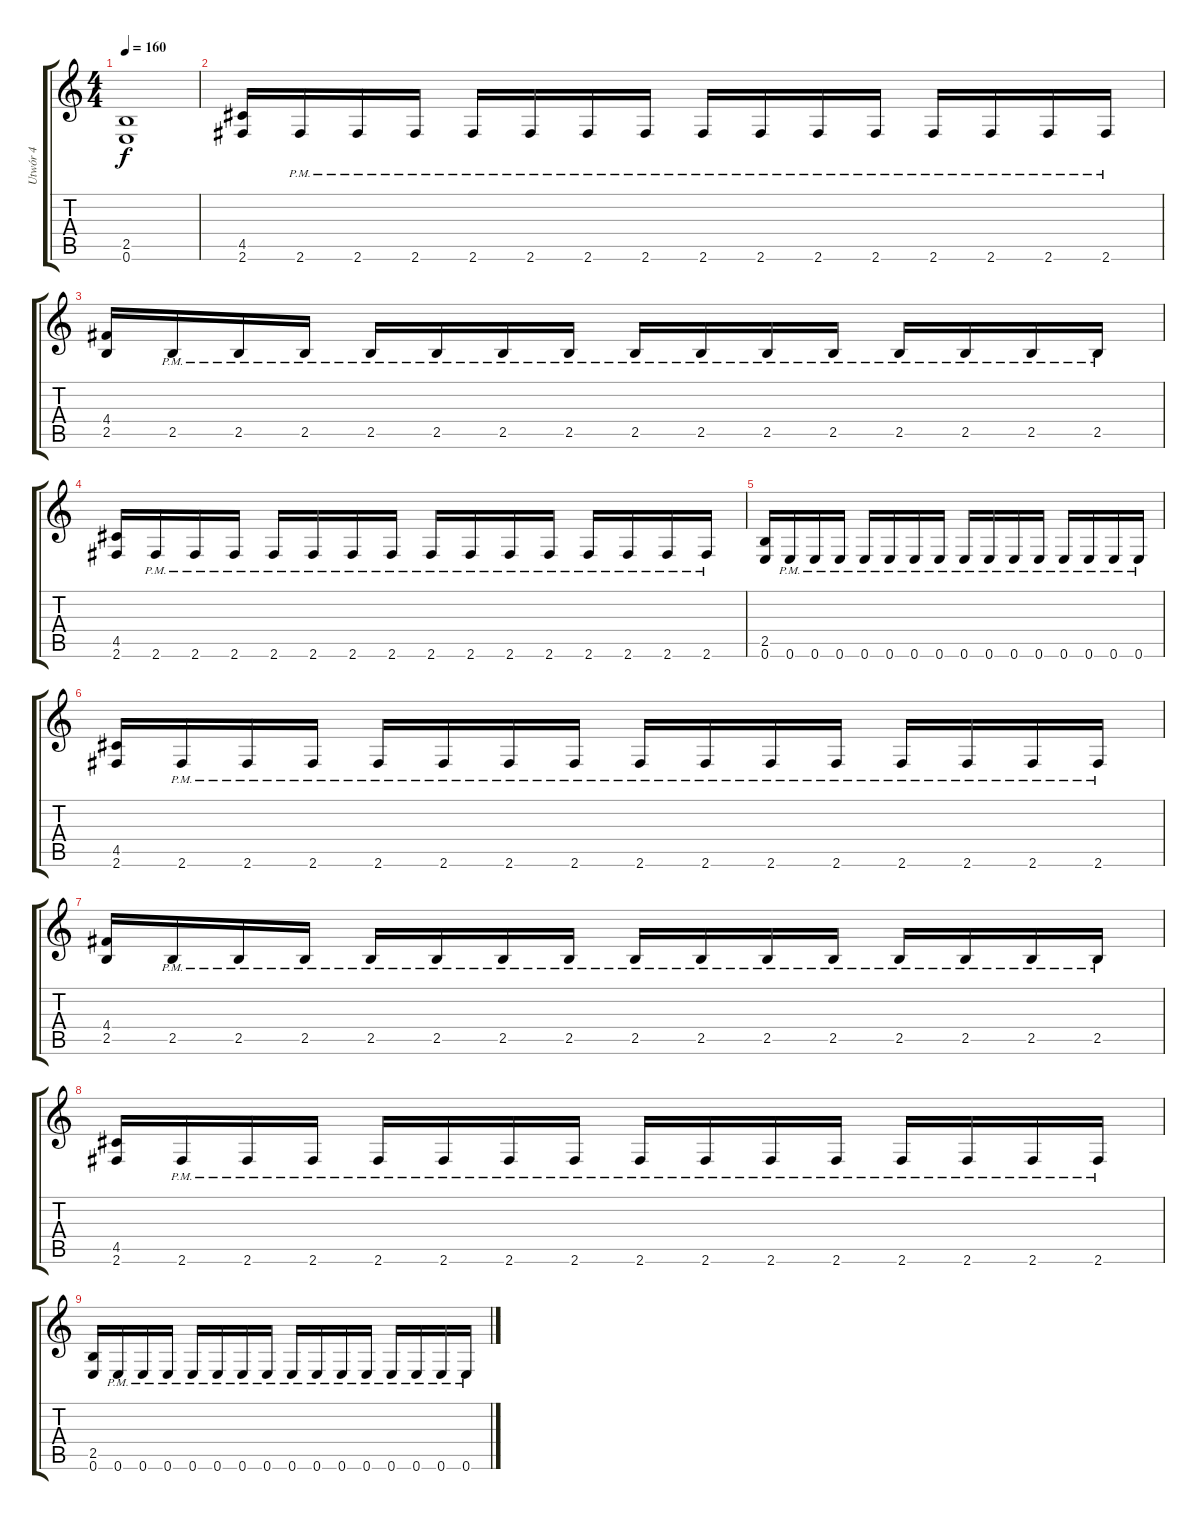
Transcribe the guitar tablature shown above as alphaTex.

\track ("Utwór 4" "Utwór 4") {instrument distortionguitar}
\staff {score tabs}
\tuning (E4 B3 G3 D3 A2 E2) {hide}
\ts (4 4)
\tempo 160
\clef g2
\ks c
(2.5 0.6).1{dy f} |
(4.5 2.6).16 2.6{pm}.16 2.6{pm}.16 2.6{pm}.16 2.6{pm}.16 2.6{pm}.16 2.6{pm}.16 2.6{pm}.16 2.6{pm}.16 2.6{pm}.16 2.6{pm}.16 2.6{pm}.16 2.6{pm}.16 2.6{pm}.16 2.6{pm}.16 2.6{pm}.16 |
(4.4 2.5).16 2.5{pm}.16 2.5{pm}.16 2.5{pm}.16 2.5{pm}.16 2.5{pm}.16 2.5{pm}.16 2.5{pm}.16 2.5{pm}.16 2.5{pm}.16 2.5{pm}.16 2.5{pm}.16 2.5{pm}.16 2.5{pm}.16 2.5{pm}.16 2.5{pm}.16 |
(4.5 2.6).16 2.6{pm}.16 2.6{pm}.16 2.6{pm}.16 2.6{pm}.16 2.6{pm}.16 2.6{pm}.16 2.6{pm}.16 2.6{pm}.16 2.6{pm}.16 2.6{pm}.16 2.6{pm}.16 2.6{pm}.16 2.6{pm}.16 2.6{pm}.16 2.6{pm}.16 |
(2.5 0.6).16 0.6{pm}.16 0.6{pm}.16 0.6{pm}.16 0.6{pm}.16 0.6{pm}.16 0.6{pm}.16 0.6{pm}.16 0.6{pm}.16 0.6{pm}.16 0.6{pm}.16 0.6{pm}.16 0.6{pm}.16 0.6{pm}.16 0.6{pm}.16 0.6{pm}.16 |
(4.5 2.6).16 2.6{pm}.16 2.6{pm}.16 2.6{pm}.16 2.6{pm}.16 2.6{pm}.16 2.6{pm}.16 2.6{pm}.16 2.6{pm}.16 2.6{pm}.16 2.6{pm}.16 2.6{pm}.16 2.6{pm}.16 2.6{pm}.16 2.6{pm}.16 2.6{pm}.16 |
(4.4 2.5).16 2.5{pm}.16 2.5{pm}.16 2.5{pm}.16 2.5{pm}.16 2.5{pm}.16 2.5{pm}.16 2.5{pm}.16 2.5{pm}.16 2.5{pm}.16 2.5{pm}.16 2.5{pm}.16 2.5{pm}.16 2.5{pm}.16 2.5{pm}.16 2.5{pm}.16 |
(4.5 2.6).16 2.6{pm}.16 2.6{pm}.16 2.6{pm}.16 2.6{pm}.16 2.6{pm}.16 2.6{pm}.16 2.6{pm}.16 2.6{pm}.16 2.6{pm}.16 2.6{pm}.16 2.6{pm}.16 2.6{pm}.16 2.6{pm}.16 2.6{pm}.16 2.6{pm}.16 |
(2.5 0.6).16 0.6{pm}.16 0.6{pm}.16 0.6{pm}.16 0.6{pm}.16 0.6{pm}.16 0.6{pm}.16 0.6{pm}.16 0.6{pm}.16 0.6{pm}.16 0.6{pm}.16 0.6{pm}.16 0.6{pm}.16 0.6{pm}.16 0.6{pm}.16 0.6{pm}.16
